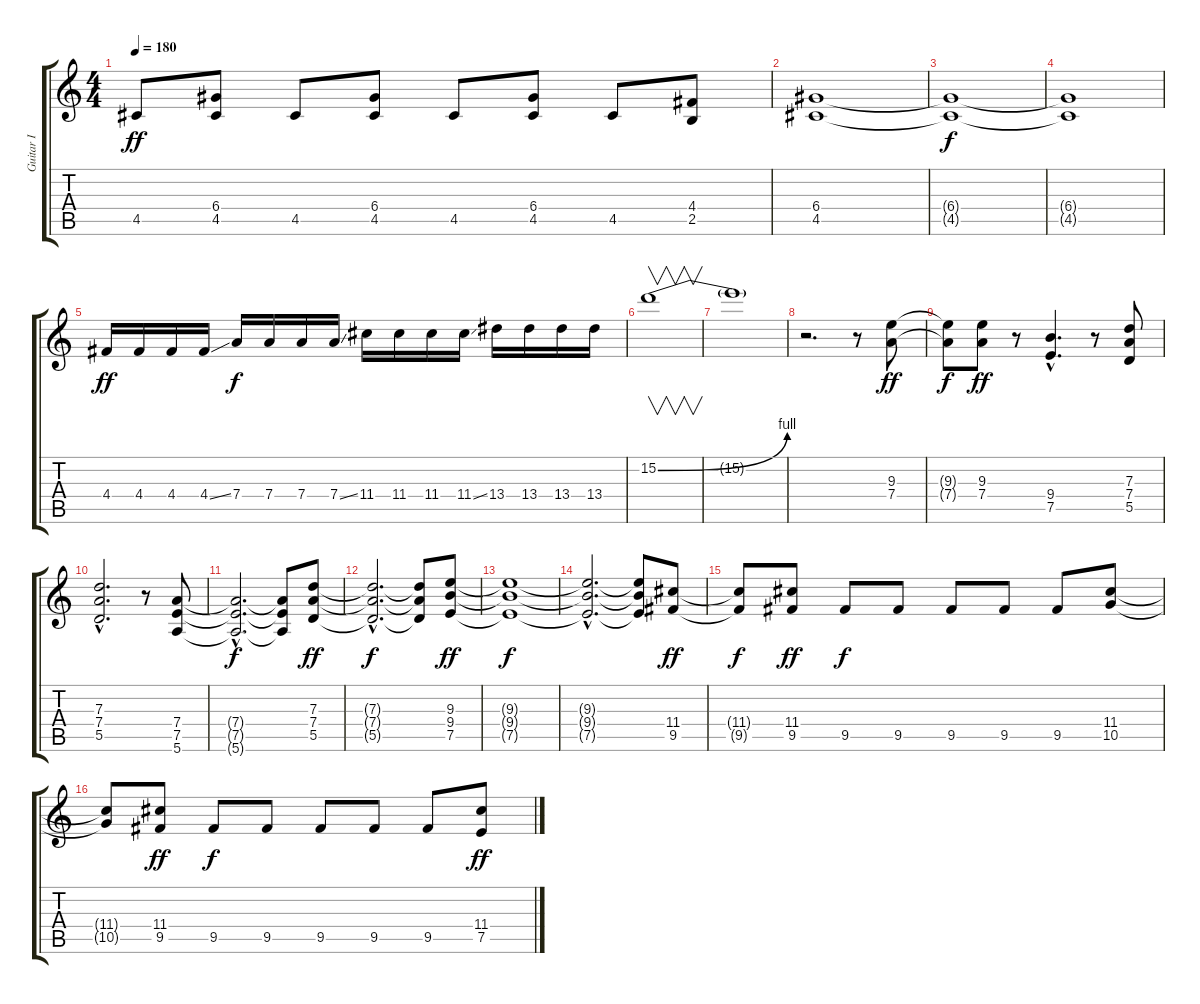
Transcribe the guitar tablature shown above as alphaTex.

\track ("Guitar I" "Guitar I") {instrument overdrivenguitar}
\staff {score tabs}
\tuning (E4 B3 G3 D3 A2 E2) {hide}
\ts (4 4)
\tempo 180
\clef g2
\ks c
4.5.8{dy ff} (6.4 4.5).8 4.5.8 (6.4 4.5).8 4.5.8 (6.4 4.5).8 4.5.8 (4.4 2.5).8 |
(6.4 4.5).1 |
(6.4{t} 4.5{t}).1{dy f} |
(6.4{t} 4.5{t}).1 |
4.4.16{dy ff} 4.4.16 4.4.16 4.4{ss}.16 7.4.16{dy f} 7.4.16 7.4.16 7.4{ss}.16 11.4.16 11.4.16 11.4.16 11.4{ss}.16 13.4.16 13.4.16 13.4.16 13.4.16 |
15.2{be (bend 0 0 60 4)}.1{v} |
15.2{t}.1 |
r.2{d} r.8 (9.3 7.4).8{dy ff} |
(9.3{t} 7.4{t}).8{dy f} (9.3 7.4).8{dy ff} r.8 (9.4{hac} 7.5{hac}).4{d} r.8 (7.3 7.4 5.5).8 |
(7.3{hac} 7.4{hac} 5.5{hac}).2{d} r.8 (7.4 7.5 5.6).8 |
(7.4{hac t} 7.5{hac t} 5.6{hac t}).2{d dy f} (7.4{t} 7.5{t} 5.6{t}).8 (7.3 7.4 5.5).8{dy ff} |
(7.3{hac t} 7.4{hac t} 5.5{hac t}).2{d dy f} (7.3{t} 7.4{t} 5.5{t}).8 (9.3 9.4 7.5).8{dy ff} |
(9.3{t} 9.4{t} 7.5{t}).1{dy f} |
(9.3{hac t} 9.4{hac t} 7.5{hac t}).2{d} (9.3{t} 9.4{t} 7.5{t}).8 (11.4 9.5).8{dy ff} |
(11.4{t} 9.5{t}).8{dy f} (11.4 9.5).8{dy ff} 9.5.8{dy f} 9.5.8 9.5.8 9.5.8 9.5.8 (11.4 10.5).8 |
(11.4{t} 10.5{t}).8 (11.4 9.5).8{dy ff} 9.5.8{dy f} 9.5.8 9.5.8 9.5.8 9.5.8 (11.4 7.5).8{dy ff}
